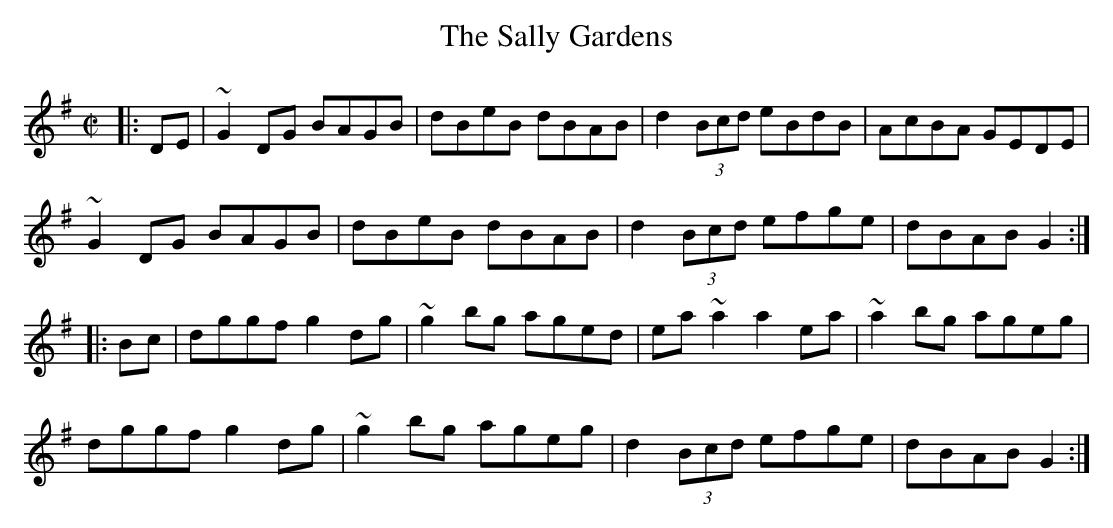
X:1
T:Sally Gardens, The
M:C|
E:7
K:G
|:DE|~G2 DG BAGB|dBeB dBAB|d2 (3Bcd eBdB|AcBA GEDE|
~G2 DG BAGB|dBeB dBAB|d2 (3Bcd efge|dBAB G2:|
|:Bc|dggf g2 dg| ~g2 bg aged|ea ~a2 a2 ea|~a2 bg ageg|
dggf g2 dg| ~g2 bg ageg|d2 (3Bcd efge|dBAB G2:|
